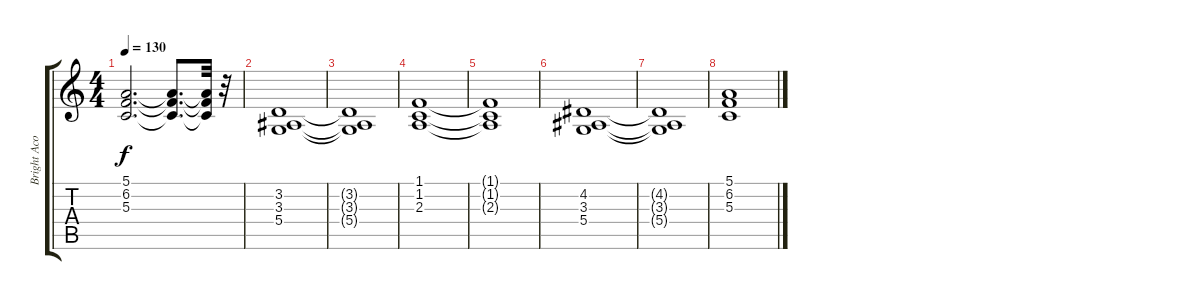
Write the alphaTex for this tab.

\track ("Bright Acoustic Piano" "Bright Aco") {instrument brightacousticpiano}
\staff {score tabs}
\tuning (E4 B3 G3 D3 A2 E2) {hide}
\ts (4 4)
\tempo 130
\clef g2
\ks c
(5.1{t} 6.2{t} 5.3{t}).2{d dy f} (5.1{t} 6.2{t} 5.3{t}).8{d} (5.1{t} 6.2{t} 5.3{t}).32 r.32 |
(3.2 3.3 5.4).1 |
(3.2{t} 3.3{t} 5.4{t}).1 |
(1.1 1.2 2.3).1{volume 12} |
(1.1{t} 1.2{t} 2.3{t}).1 |
(4.2 3.3 5.4).1{volume 8} |
(4.2{t} 3.3{t} 5.4{t}).1 |
(5.1 6.2 5.3).1{volume 4}
